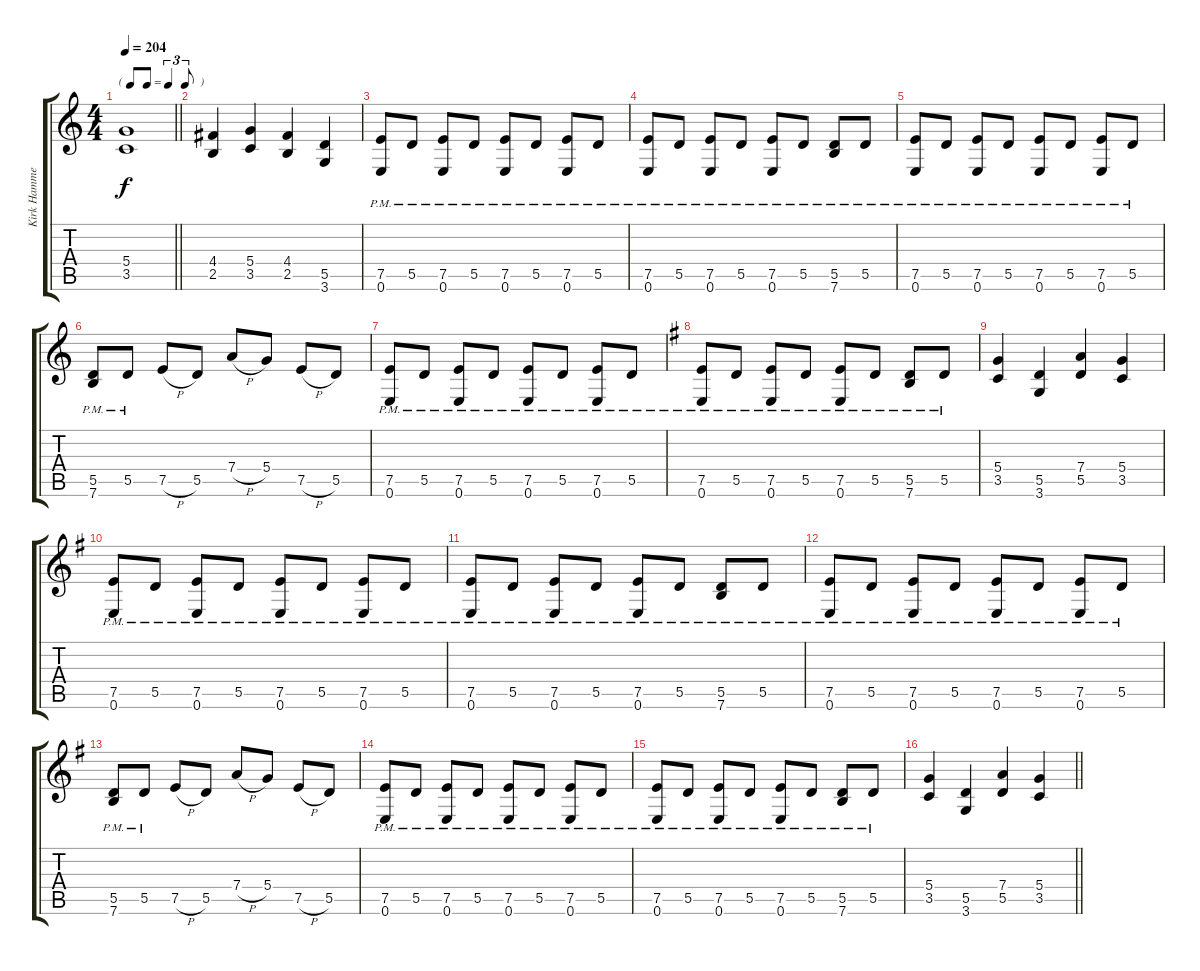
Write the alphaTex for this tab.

\track ("Kirk Hammett" "Kirk Hamme") {instrument distortionguitar}
\staff {score tabs}
\tuning (E4 B3 G3 D3 A2 E2) {hide}
\ts (4 4)
\tf triplet8th
\tempo 204
\clef g2
\barLineRight lightlight
\ks c
(5.4 3.5).1{dy f} |
(4.4 2.5).4 (5.4 3.5).4 (4.4 2.5).4 (5.5 3.6).4 |
(7.5{pm} 0.6{pm}).8 5.5{pm}.8 (7.5{pm} 0.6{pm}).8 5.5{pm}.8 (7.5{pm} 0.6{pm}).8 5.5{pm}.8 (7.5{pm} 0.6{pm}).8 5.5{pm}.8 |
(7.5{pm} 0.6{pm}).8 5.5{pm}.8 (7.5{pm} 0.6{pm}).8 5.5{pm}.8 (7.5{pm} 0.6{pm}).8 5.5{pm}.8 (5.5{pm} 7.6{pm}).8 5.5{pm}.8 |
(7.5{pm} 0.6{pm}).8 5.5{pm}.8 (7.5{pm} 0.6{pm}).8 5.5{pm}.8 (7.5{pm} 0.6{pm}).8 5.5{pm}.8 (7.5{pm} 0.6{pm}).8 5.5{pm}.8 |
(5.5{pm} 7.6{pm}).8 5.5{pm}.8 7.5{h}.8 5.5.8 7.4{h}.8 5.4.8 7.5{h}.8 5.5.8 |
(7.5{pm} 0.6{pm}).8 5.5{pm}.8 (7.5{pm} 0.6{pm}).8 5.5{pm}.8 (7.5{pm} 0.6{pm}).8 5.5{pm}.8 (7.5{pm} 0.6{pm}).8 5.5{pm}.8 |
\ks eminor
(7.5{pm} 0.6{pm}).8 5.5{pm}.8 (7.5{pm} 0.6{pm}).8 5.5{pm}.8 (7.5{pm} 0.6{pm}).8 5.5{pm}.8 (5.5{pm} 7.6{pm}).8 5.5{pm}.8 |
(5.4 3.5).4 (5.5 3.6).4 (7.4 5.5).4 (5.4 3.5).4 |
(7.5{pm} 0.6{pm}).8 5.5{pm}.8 (7.5{pm} 0.6{pm}).8 5.5{pm}.8 (7.5{pm} 0.6{pm}).8 5.5{pm}.8 (7.5{pm} 0.6{pm}).8 5.5{pm}.8 |
(7.5{pm} 0.6{pm}).8 5.5{pm}.8 (7.5{pm} 0.6{pm}).8 5.5{pm}.8 (7.5{pm} 0.6{pm}).8 5.5{pm}.8 (5.5{pm} 7.6{pm}).8 5.5{pm}.8 |
(7.5{pm} 0.6{pm}).8 5.5{pm}.8 (7.5{pm} 0.6{pm}).8 5.5{pm}.8 (7.5{pm} 0.6{pm}).8 5.5{pm}.8 (7.5{pm} 0.6{pm}).8 5.5{pm}.8 |
(5.5{pm} 7.6{pm}).8 5.5{pm}.8 7.5{h}.8 5.5.8 7.4{h}.8 5.4.8 7.5{h}.8 5.5.8 |
(7.5{pm} 0.6{pm}).8 5.5{pm}.8 (7.5{pm} 0.6{pm}).8 5.5{pm}.8 (7.5{pm} 0.6{pm}).8 5.5{pm}.8 (7.5{pm} 0.6{pm}).8 5.5{pm}.8 |
(7.5{pm} 0.6{pm}).8 5.5{pm}.8 (7.5{pm} 0.6{pm}).8 5.5{pm}.8 (7.5{pm} 0.6{pm}).8 5.5{pm}.8 (5.5{pm} 7.6{pm}).8 5.5{pm}.8 |
\barLineRight lightlight
(5.4 3.5).4 (5.5 3.6).4 (7.4 5.5).4 (5.4 3.5).4
